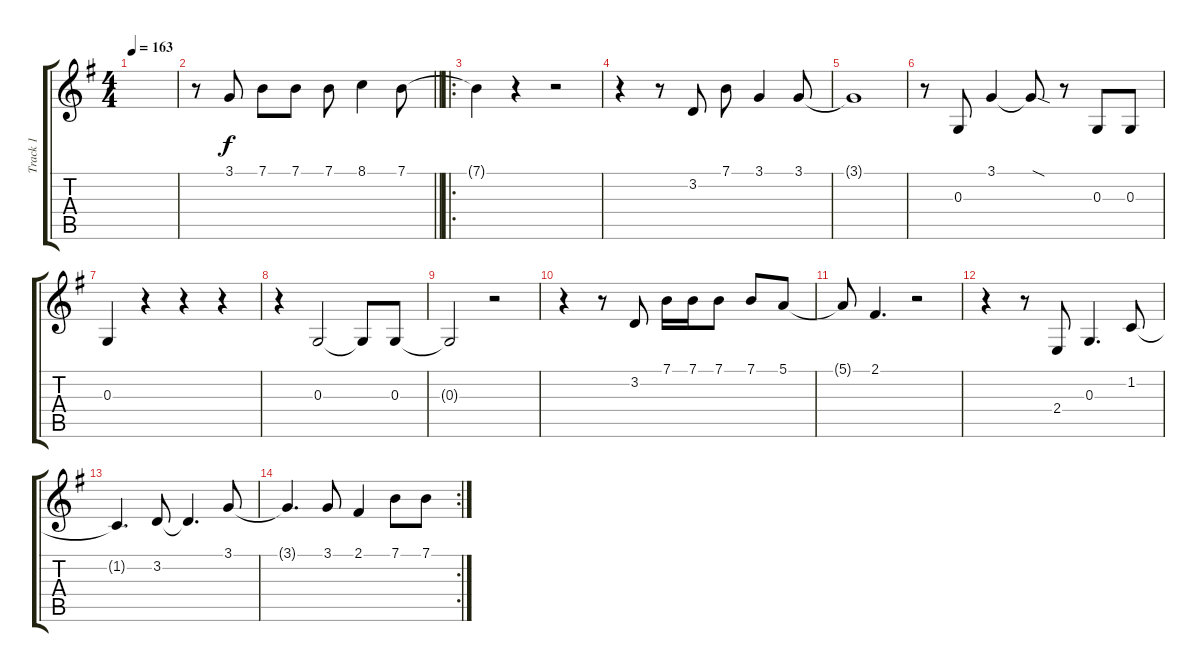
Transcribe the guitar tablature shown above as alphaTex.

\track ("Track 1" "Track 1") {instrument tenorsax}
\staff {score tabs}
\tuning (E4 B3 G3 D3 A2 E2) {hide}
\ts (4 4)
\tempo 163
\clef g2
\ks g
|
\barLineRight lightlight
r.8 3.1.8 7.1.8 7.1.8 7.1.8 8.1.4 7.1.8 |
\ro
7.1{t}.4 r.4 r.2 |
r.4 r.8 3.2.8 7.1.8 3.1.4 3.1.8 |
3.1{t}.1 |
r.8 0.3.8 3.1.4 3.1{sod t}.8 r.8 0.3.8 0.3.8 |
0.3.4 r.4 r.4 r.4 |
r.4 0.3.2 0.3{t}.8 0.3.8 |
0.3{t}.2 r.2 |
r.4 r.8 3.2.8 7.1.16 7.1.16 7.1.8 7.1.8 5.1.8 |
5.1{t}.8 2.1.4{d} r.2 |
r.4 r.8 2.4.8 0.3.4{d} 1.2.8 |
1.2{t}.4{d} 3.2.8 3.2{t}.4{d} 3.1.8 |
\rc 2
3.1{t}.4{d} 3.1.8 2.1.4 7.1.8 7.1.8{volume 0}
